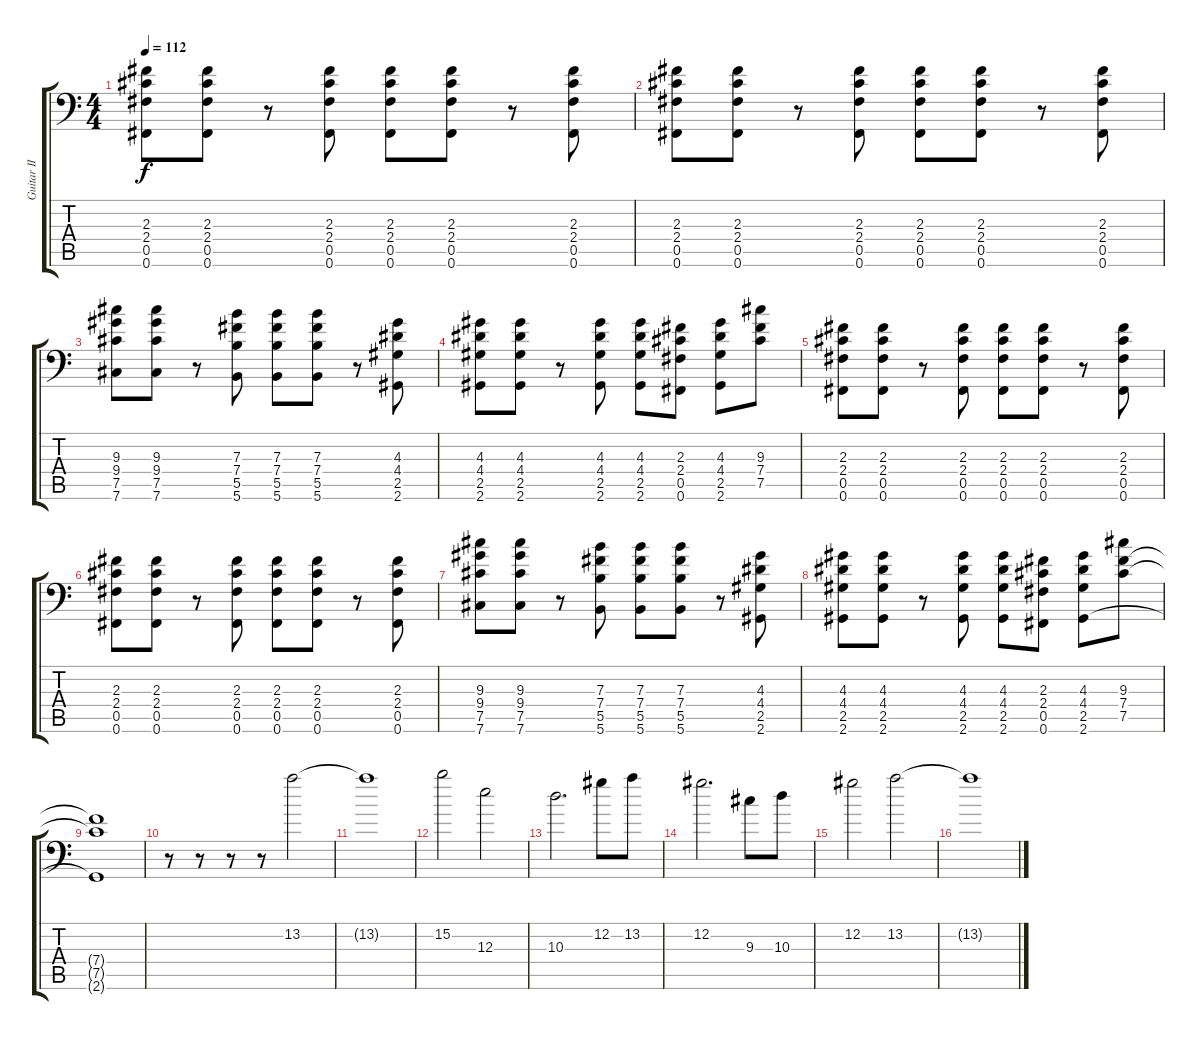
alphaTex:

\track ("Guitar II [Mike Gallagher]" "Guitar II ") {instrument distortionguitar}
\staff {score tabs}
\tuning (B3 Ab3 E3 B2 Gb2 Gb1) {hide}
\ts (4 4)
\tempo 112
\clef f4
\ks c
(2.3 2.4 0.5 0.6).8{dy f} (2.3 2.4 0.5 0.6).8 r.8 (2.3 2.4 0.5 0.6).8 (2.3 2.4 0.5 0.6).8 (2.3 2.4 0.5 0.6).8 r.8 (2.3 2.4 0.5 0.6).8 |
(2.3 2.4 0.5 0.6).8 (2.3 2.4 0.5 0.6).8 r.8 (2.3 2.4 0.5 0.6).8 (2.3 2.4 0.5 0.6).8 (2.3 2.4 0.5 0.6).8 r.8 (2.3 2.4 0.5 0.6).8 |
(9.3 9.4 7.5 7.6).8 (9.3 9.4 7.5 7.6).8 r.8 (7.3 7.4 5.5 5.6).8 (7.3 7.4 5.5 5.6).8 (7.3 7.4 5.5 5.6).8 r.8 (4.3 4.4 2.5 2.6).8 |
(4.3 4.4 2.5 2.6).8 (4.3 4.4 2.5 2.6).8 r.8 (4.3 4.4 2.5 2.6).8 (4.3 4.4 2.5 2.6).8 (2.3 2.4 0.5 0.6).8 (4.3 4.4 2.5 2.6).8 (9.3 7.4 7.5).8 |
(2.3 2.4 0.5 0.6).8 (2.3 2.4 0.5 0.6).8 r.8 (2.3 2.4 0.5 0.6).8 (2.3 2.4 0.5 0.6).8 (2.3 2.4 0.5 0.6).8 r.8 (2.3 2.4 0.5 0.6).8 |
(2.3 2.4 0.5 0.6).8 (2.3 2.4 0.5 0.6).8 r.8 (2.3 2.4 0.5 0.6).8 (2.3 2.4 0.5 0.6).8 (2.3 2.4 0.5 0.6).8 r.8 (2.3 2.4 0.5 0.6).8 |
(9.3 9.4 7.5 7.6).8 (9.3 9.4 7.5 7.6).8 r.8 (7.3 7.4 5.5 5.6).8 (7.3 7.4 5.5 5.6).8 (7.3 7.4 5.5 5.6).8 r.8 (4.3 4.4 2.5 2.6).8 |
(4.3 4.4 2.5 2.6).8 (4.3 4.4 2.5 2.6).8 r.8 (4.3 4.4 2.5 2.6).8 (4.3 4.4 2.5 2.6).8 (2.3 2.4 0.5 0.6).8 (4.3 4.4 2.5 2.6).8 (9.3 7.4 7.5).8 |
(7.4{t} 7.5{t} 2.6{t}).1 |
r.8 r.8 r.8 r.8 13.2.2 |
13.2{t}.1 |
15.2.2 12.3.2 |
10.3.2{d} 12.2.8 13.2.8 |
12.2.2{d} 9.3.8 10.3.8 |
12.2.2 13.2.2 |
13.2{t}.1
